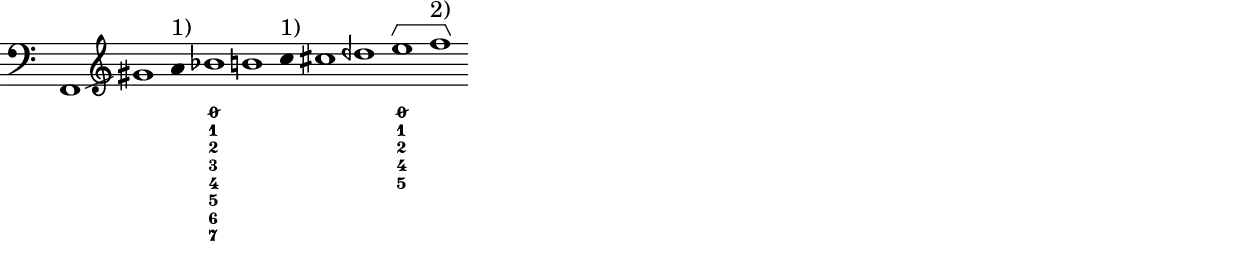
%% Generated by lilypond-book.py
%% Options: [exampleindent=10.16\mm,indent=0\mm,line-width=160\mm]
\include "lilypond-book-preamble.ly"


% ****************************************************************
% Start cut-&-pastable-section
% ****************************************************************



\paper {
  indent = 0\mm
  line-width = 160\mm
  % offset the left padding, also add 1mm as lilypond creates cropped
  % images with a little space on the right
  line-width = #(- line-width (* mm  3.000000) (* mm 1))
}

\layout {
  
}





% ****************************************************************
% ly snippet:
% ****************************************************************
\sourcefilename "recorder-fingering-chart.ly"
\sourcefileline 0
%% DO NOT EDIT this file manually; it is automatically
%% generated from LSR http://lsr.di.unimi.it
%% Make any changes in LSR itself, or in Documentation/snippets/new/ ,
%% and then run scripts/auxiliar/makelsr.py
%%
%% This file is in the public domain.
\version "2.18.0"

\header {
%% Translation of GIT committish: c174139b36102ad0e0997bbcce20175dec772a71
  texidoces = "
El ejemplo siguiente muestra cómo se pueden realizar diagramas de
digitación para instrumentos de viento.

"
  doctitlees = "Diagramas de digitación para la flauta dulce"

%% Translation of GIT committish: c5f6541667b71037c4965b482a8161628c7cc485
  texidocfr = "
Cet exemple illustre la manière de créer et afficher des indications de
doigté pour instrument à vent.

"
  doctitlefr = "Doigtés pour flûte à bec"

  lsrtags = "winds"

  texidoc = "
The following example demonstrates how fingering charts for wind
instruments can be realized.

"
  doctitle = "Recorder fingering chart"
} % begin verbatim

% range chart for paetzold contrabass recorder

centermarkup = {
  \once \override TextScript.self-alignment-X = #CENTER
  \once \override TextScript.X-offset =#(lambda (g)
  (+ (ly:self-alignment-interface::centered-on-x-parent g)
     (ly:self-alignment-interface::x-aligned-on-self g)))
}

\score {
  \new Staff \with {
    \remove "Time_signature_engraver"
    \omit Stem
    \omit Flag
    \consists "Horizontal_bracket_engraver"
  }
  {
    \clef bass
    \set Score.timing = ##f
    f,1*1/4 \glissando
    \clef violin
    gis'1*1/4
    \stemDown a'4^\markup{1)}
    \centermarkup
    \once \override TextScript.padding = #2
    bes'1*1/4_\markup{\override #'(baseline-skip . 1.7) \column
      { \fontsize #-5 \slashed-digit #0 \finger 1 \finger 2 \finger 3 \finger 4
    \finger 5 \finger 6 \finger 7} }
    b'1*1/4
    c''4^\markup{1)}
    \centermarkup
    \once \override TextScript.padding = #2
    cis''1*1/4
    deh''1*1/4
    \centermarkup
    \once \override TextScript.padding = #2
    \once \override Staff.HorizontalBracket.direction = #UP
    e''1*1/4_\markup{\override #'(baseline-skip . 1.7) \column
      { \fontsize #-5 \slashed-digit #0 \finger 1 \finger 2 \finger 4
    \finger 5} }\startGroup
    f''1*1/4^\markup{2)}\stopGroup
  }
}



% ****************************************************************
% end ly snippet
% ****************************************************************
